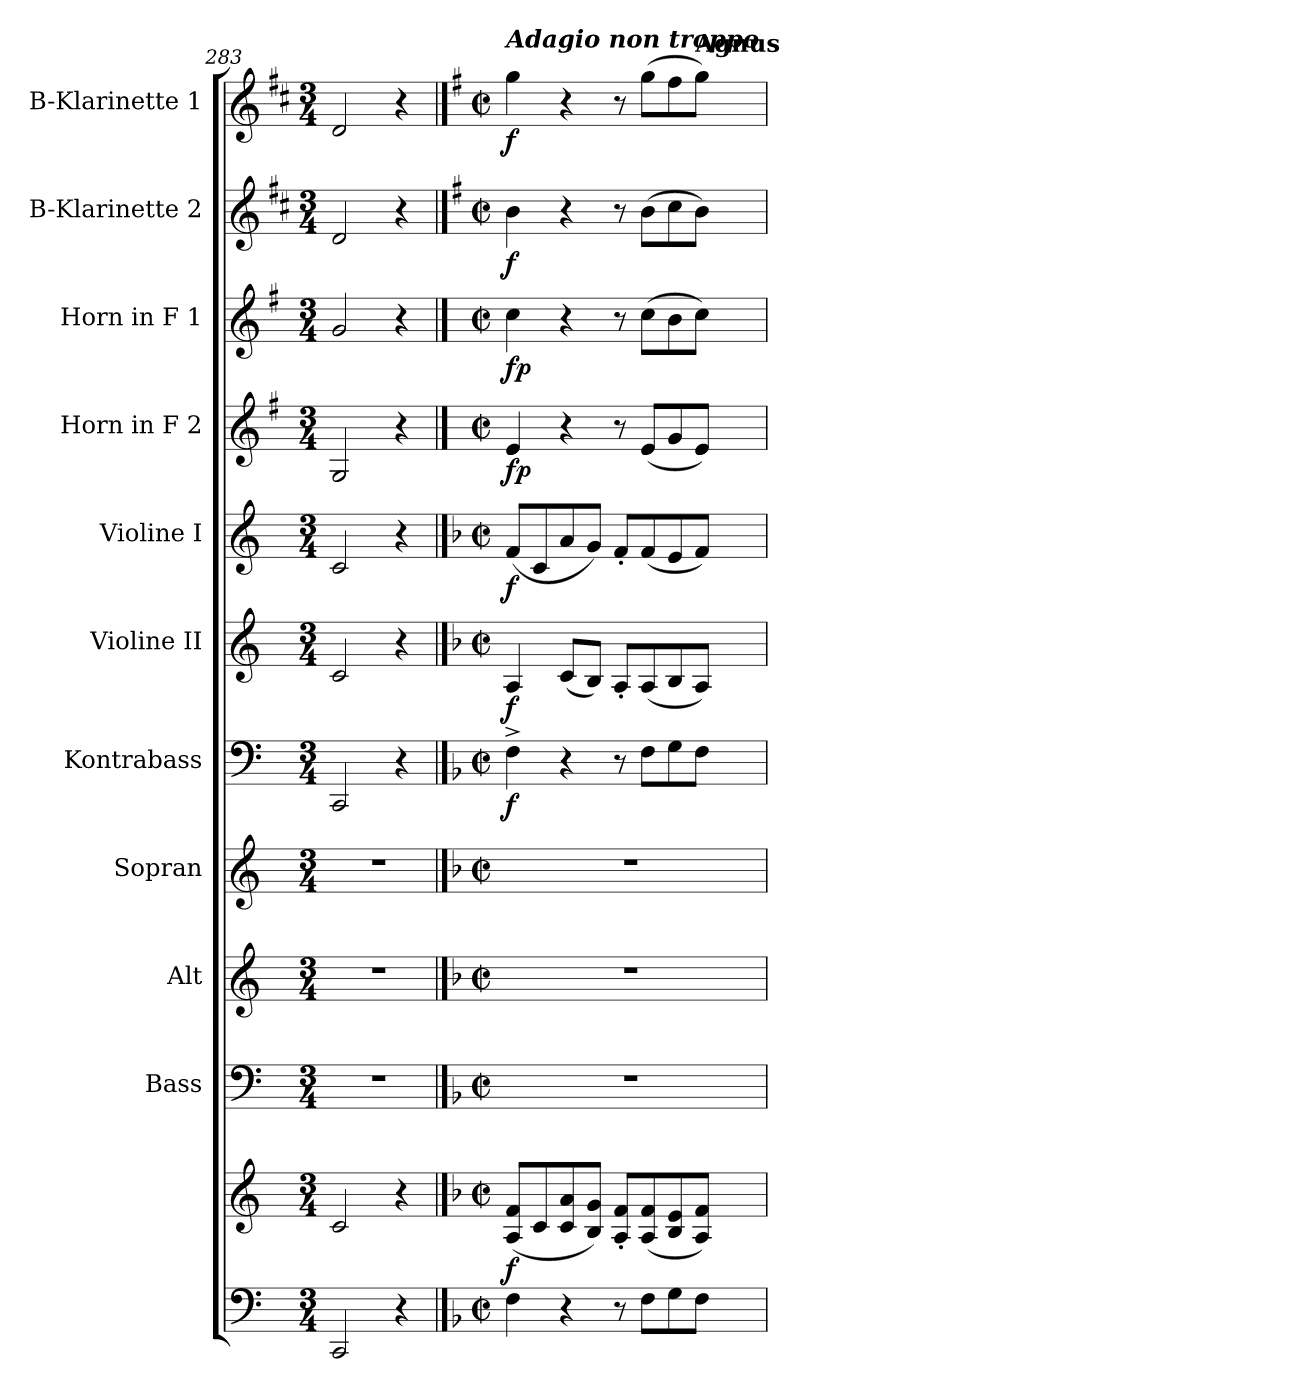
**kern	**kern	**dynam	**kern	**kern	**kern	**kern	**dynam	**kern	**dynam	**kern	**dynam	**kern	**dynam	**kern	**dynam	**kern	**dynam	**kern	**dynam
*part11	*part11	*part11	*part10	*part9	*part8	*part7	*part7	*part6	*part6	*part5	*part5	*part4	*part4	*part3	*part3	*part2	*part2	*part1	*part1
*staff12	*staff11	*staff11/12	*staff10	*staff9	*staff8	*staff7	*staff7	*staff6	*staff6	*staff5	*staff5	*staff4	*staff4	*staff3	*staff3	*staff2	*staff2	*staff1	*staff1
*	*	*	*I"Bass	*I"Alt	*I"Sopran	*I"Kontrabass	*	*I"Violine II	*	*I"Violine I	*	*I"Horn in F 2	*	*I"Horn in F 1	*	*I"B-Klarinette 2	*	*I"B-Klarinette 1	*
*	*	*	*I'B.	*I'A.	*I'S.	*I'Kb.	*	*I'Vl. II	*	*I'Vl. I	*	*	*	*	*	*I'B Kl. 2	*	*I'B Kl. 1	*
*clefF4	*clefG2	*	*clefF4	*clefG2	*clefG2	*clefF4	*	*clefG2	*	*clefG2	*	*clefG2	*	*clefG2	*	*clefG2	*	*clefG2	*
*	*	*	*	*	*	*ITrd7c12	*	*	*	*	*	*ITrd4c7	*	*ITrd4c7	*	*ITrd1c2	*	*ITrd1c2	*
*k[]	*k[]	*	*k[]	*k[]	*k[]	*k[]	*	*k[]	*	*k[]	*	*k[]	*	*k[]	*	*k[]	*	*k[]	*
*C:	*C:	*	*C:	*C:	*C:	*C:	*	*C:	*	*C:	*	*C:	*	*C:	*	*C:	*	*C:	*
*M3/4	*M3/4	*	*M3/4	*M3/4	*M3/4	*M3/4	*	*M3/4	*	*M3/4	*	*M3/4	*	*M3/4	*	*M3/4	*	*M3/4	*
=283	=283	=283	=283	=283	=283	=283	=283	=283	=283	=283	=283	=283	=283	=283	=283	=283	=283	=283	=283
2CC/	2c/	.	2.r	2.r	2.r	2CCC/	.	2c/	.	2c/	.	2C/	.	2c/	.	2c/	.	2c/	.
4r	4r	.	.	.	.	4r	.	4r	.	4r	.	4r	.	4r	.	4r	.	4r	.
!!LO:PB:g=z
==284	==284	==284	==284	==284	==284	==284	==284	==284	==284	==284	==284	==284	==284	==284	==284	==284	==284	==284	==284
*k[b-]	*k[b-]	*	*k[b-]	*k[b-]	*k[b-]	*k[b-]	*	*k[b-]	*	*k[b-]	*	*k[b-]	*	*k[b-]	*	*k[b-]	*	*k[b-]	*
*F:	*F:	*	*F:	*F:	*F:	*F:	*	*F:	*	*F:	*	*F:	*	*F:	*	*F:	*	*F:	*
*M2/2	*M2/2	*	*M2/2	*M2/2	*M2/2	*M2/2	*	*M2/2	*	*M2/2	*	*M2/2	*	*M2/2	*	*M2/2	*	*M2/2	*
*met(c|)	*met(c|)	*	*met(c|)	*met(c|)	*met(c|)	*met(c|)	*	*met(c|)	*	*met(c|)	*	*met(c|)	*	*met(c|)	*	*met(c|)	*	*met(c|)	*
!	!	!	!	!	!	!	!	!	!	!	!	!	!	!	!	!	!	!LO:TX:a:Bi:t=Adagio non troppo	!
!	!	!LO:DY:b	!	!	!	!	!LO:DY:b	!	!LO:DY:b	!	!LO:DY:b	!	!LO:DY:b	!	!LO:DY:b	!	!LO:DY:b	!	!LO:DY:b
4F\	(<8A/ 8f/L	f	1r	1r	1r	4FF^>\	f	4A/	f	(<8f/L	f	4A/	fp	4f\	fp	4a\	f	4ff\	f
.	8c/	.	.	.	.	.	.	.	.	8c/	.	.	.	.	.	.	.	.	.
4r	8c/ 8a/	.	.	.	.	4r	.	(<8c/L	.	8a/	.	4r	.	4r	.	4r	.	4r	.
.	8B-/ 8g/J)	.	.	.	.	.	.	8B-/J)	.	8g/J)	.	.	.	.	.	.	.	.	.
8r	8A/'< 8f/'<L	.	.	.	.	8r	.	8A'</L	.	8f'</L	.	8r	.	8r	.	8r	.	8r	.
8F\L	(<8A/ 8f/	.	.	.	.	8FF\L	.	(<8A/	.	(<8f/	.	(<8A/L	.	(>8f\L	.	(>8a\L	.	(>8ff\L	.
8G\	8B-/ 8e/	.	.	.	.	8GG\	.	8B-/	.	8e/	.	8c/	.	8e\	.	8b-\	.	8ee\	.
!	!	!	!	!	!	!	!	!	!	!	!	!	!	!	!	!	!	!LO:TX:a:B:t=Agnus	!
8F\J	8A/ 8f/J)	.	.	.	.	8FF\J	.	8A/J)	.	8f/J)	.	8A/J)	.	8f\J)	.	8a\J)	.	8ff\J)	.
=	=	=	=	=	=	=	=	=	=	=	=	=	=	=	=	=	=	=	=
*-	*-	*-	*-	*-	*-	*-	*-	*-	*-	*-	*-	*-	*-	*-	*-	*-	*-	*-	*-
